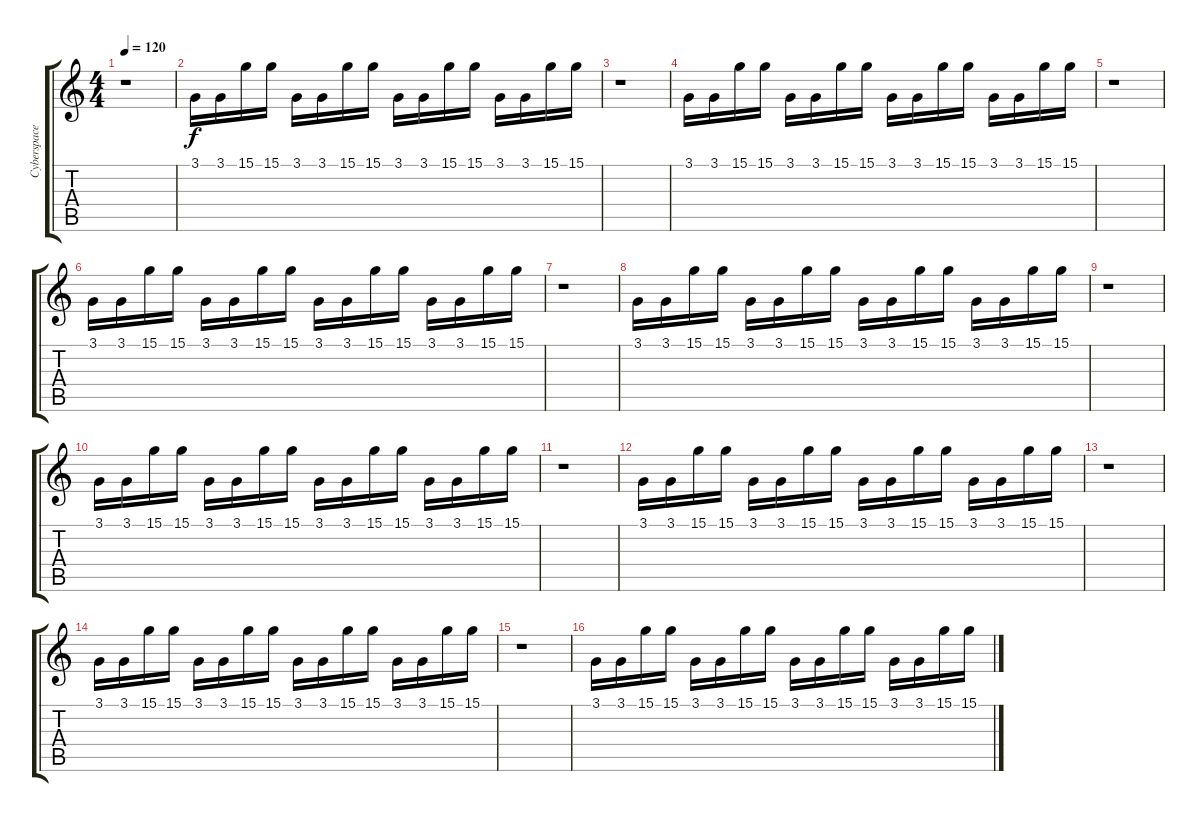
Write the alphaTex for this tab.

\track ("Cyberspace murmur" "Cyberspace") {instrument pad1newage}
\staff {score tabs}
\tuning (E4 B3 G3 D3 A2 E2) {hide}
\ts (4 4)
\tempo 120
\clef g2
\ks c
r.1{dy f} |
3.1.16 3.1.16 15.1.16 15.1.16 3.1.16 3.1.16 15.1.16 15.1.16 3.1.16 3.1.16 15.1.16 15.1.16 3.1.16 3.1.16 15.1.16 15.1.16 |
r.1 |
3.1.16 3.1.16 15.1.16 15.1.16 3.1.16 3.1.16 15.1.16 15.1.16 3.1.16 3.1.16 15.1.16 15.1.16 3.1.16 3.1.16 15.1.16 15.1.16 |
r.1 |
3.1.16 3.1.16 15.1.16 15.1.16 3.1.16 3.1.16 15.1.16 15.1.16 3.1.16 3.1.16 15.1.16 15.1.16 3.1.16 3.1.16 15.1.16 15.1.16 |
r.1 |
3.1.16 3.1.16 15.1.16 15.1.16 3.1.16 3.1.16 15.1.16 15.1.16 3.1.16 3.1.16 15.1.16 15.1.16 3.1.16 3.1.16 15.1.16 15.1.16 |
r.1 |
3.1.16 3.1.16 15.1.16 15.1.16 3.1.16 3.1.16 15.1.16 15.1.16 3.1.16 3.1.16 15.1.16 15.1.16 3.1.16 3.1.16 15.1.16 15.1.16 |
r.1 |
3.1.16 3.1.16 15.1.16 15.1.16 3.1.16 3.1.16 15.1.16 15.1.16 3.1.16 3.1.16 15.1.16 15.1.16 3.1.16 3.1.16 15.1.16 15.1.16 |
r.1 |
3.1.16 3.1.16 15.1.16 15.1.16 3.1.16 3.1.16 15.1.16 15.1.16 3.1.16 3.1.16 15.1.16 15.1.16 3.1.16 3.1.16 15.1.16 15.1.16 |
r.1 |
3.1.16 3.1.16 15.1.16 15.1.16 3.1.16 3.1.16 15.1.16 15.1.16 3.1.16 3.1.16 15.1.16 15.1.16 3.1.16 3.1.16 15.1.16 15.1.16
